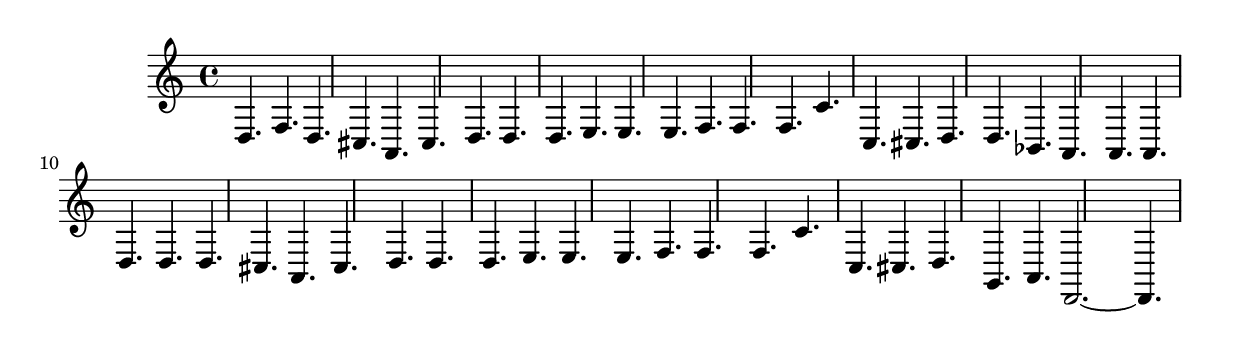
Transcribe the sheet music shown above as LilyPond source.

%%  settimo_basso.ly
%%  Copyright (c) 2011 Benjamin Coudrin <benjamin.coudrin@gmail.com>
%%                All Rights Reserved
%%
%%  Copyleft :
%%  This program is free software. It comes without any warranty, to
%%  the extent permitted by applicable law. You can redistribute it
%%  and/or modify it under the terms of the Do What The Fuck You Want
%%  To Public License, Version 2, as published by Sam Hocevar. See
%%  http://sam.zoy.org/wtfpl/COPYING for more details.

\time 9/8
\relative c {
  d4. f4. d4.
  cis4. a4. cis4.
  d4. d4. d4.
  e4. e4. e4.
  f4. f4. f4.
  c'4. c,4. cis4.
  d4. d4. bes4.
  a4. a4. a4.
  d4. d4. d4.
  cis4. a4. cis4.
  d4. d4. d4.
  e4. e4. e4.
  f4. f4. f4.
  c'4. c,4. cis4.
  d4. g,4. a4.
  d,2.~d4.
}